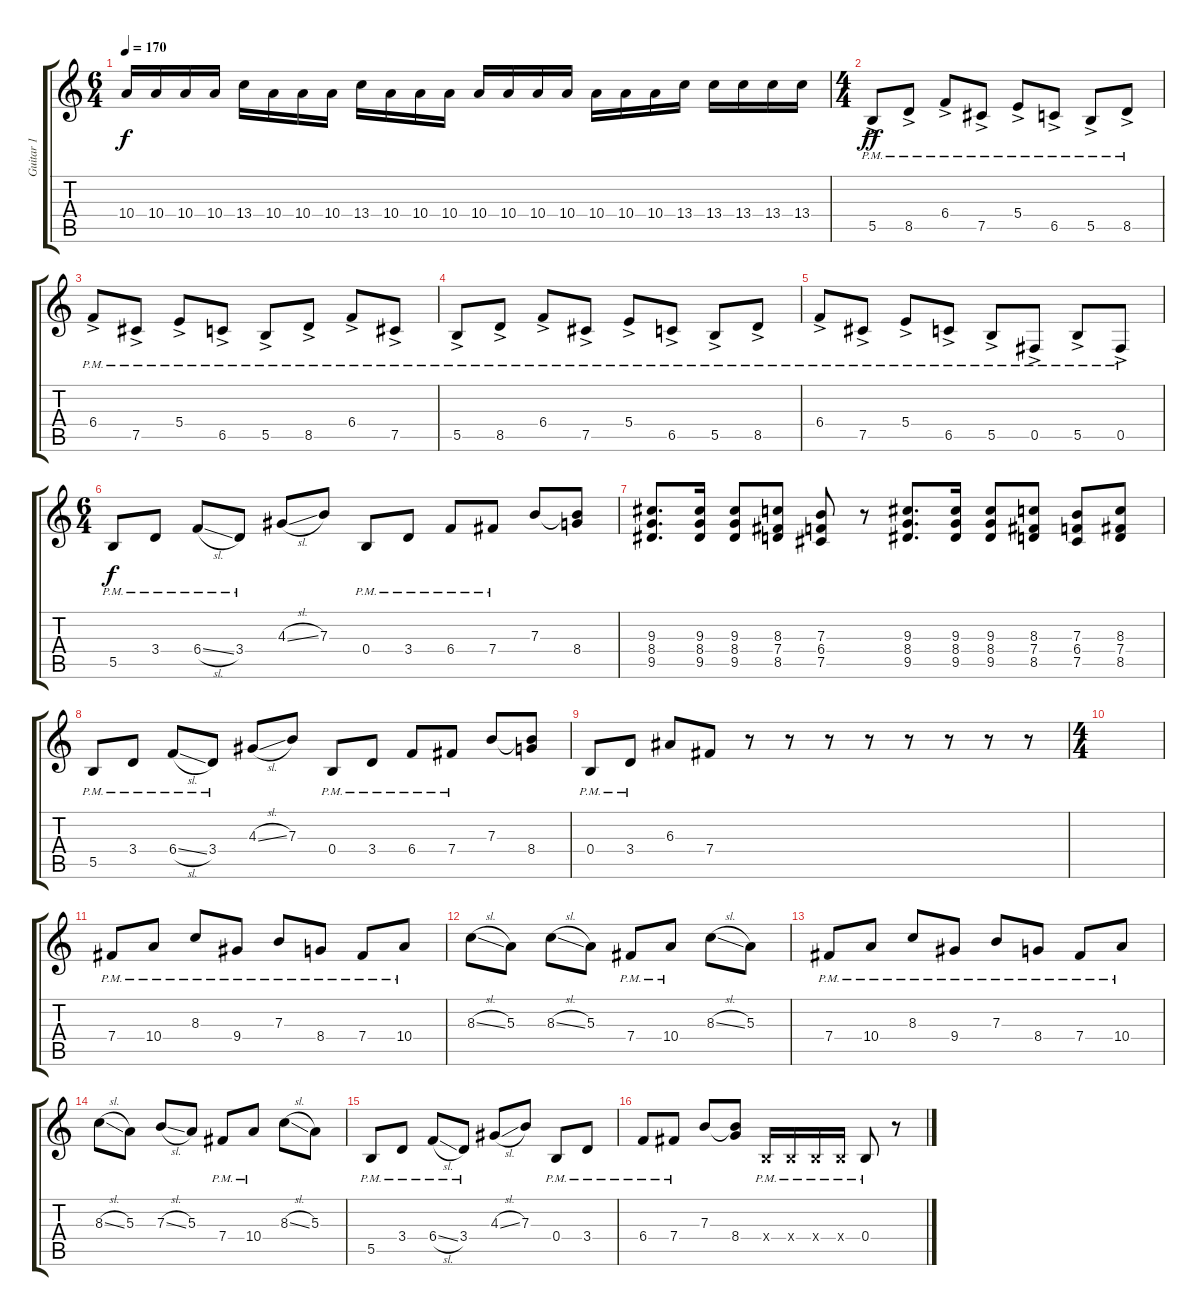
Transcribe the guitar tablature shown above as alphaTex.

\track ("Guitar 1" "Guitar 1") {instrument overdrivenguitar}
\staff {score tabs}
\tuning (Db4 Ab3 E3 B2 Gb2 B1) {hide}
\ts (6 4)
\tempo 170
\clef g2
\ks c
10.4.16{dy f} 10.4.16 10.4.16 10.4.16 13.4.16 10.4.16 10.4.16 10.4.16 13.4.16 10.4.16 10.4.16 10.4.16 10.4.16 10.4.16 10.4.16 10.4.16 10.4.16 10.4.16 10.4.16 13.4.16 13.4.16 13.4.16 13.4.16 13.4.16 |
\ts (4 4)
5.5{ac pm}.8{dy ff} 8.5{ac pm}.8 6.4{ac pm}.8 7.5{ac pm}.8 5.4{ac pm}.8 6.5{ac pm}.8 5.5{ac pm}.8 8.5{ac pm}.8 |
6.4{ac pm}.8 7.5{ac pm}.8 5.4{ac pm}.8 6.5{ac pm}.8 5.5{ac pm}.8 8.5{ac pm}.8 6.4{ac pm}.8 7.5{ac pm}.8 |
5.5{ac pm}.8 8.5{ac pm}.8 6.4{ac pm}.8 7.5{ac pm}.8 5.4{ac pm}.8 6.5{ac pm}.8 5.5{ac pm}.8 8.5{ac pm}.8 |
6.4{ac pm}.8 7.5{ac pm}.8 5.4{ac pm}.8 6.5{ac pm}.8 5.5{ac pm}.8 0.5{ac pm}.8 5.5{ac pm}.8 0.5{ac pm}.8 |
\ts (6 4)
5.5{pm}.8{dy f} 3.4{pm}.8 6.4{sl pm}.8 3.4{pm}.8 4.3{sl}.8 7.3.8 0.4{pm}.8 3.4{pm}.8 6.4{pm}.8 7.4{pm}.8 7.3.8 (7.3{t} 8.4).8 |
(9.3 8.4 9.5).8{d} (9.3 8.4 9.5).16 (9.3 8.4 9.5).8 (8.3 7.4 8.5).8 (7.3 6.4 7.5).8 r.8 (9.3 8.4 9.5).8{d} (9.3 8.4 9.5).16 (9.3 8.4 9.5).8 (8.3 7.4 8.5).8 (7.3 6.4 7.5).8 (8.3 7.4 8.5).8 |
5.5{pm}.8 3.4{pm}.8 6.4{sl pm}.8 3.4{pm}.8 4.3{sl}.8 7.3.8 0.4{pm}.8 3.4{pm}.8 6.4{pm}.8 7.4{pm}.8 7.3.8 (7.3{t} 8.4).8 |
0.4{pm}.8 3.4{pm}.8 6.3.8 7.4.8 r.8 r.8 r.8 r.8 r.8 r.8 r.8 r.8 |
\ts (4 4)
|
7.4{pm}.8 10.4{pm}.8 8.3{pm}.8 9.4{pm}.8 7.3{pm}.8 8.4{pm}.8 7.4{pm}.8 10.4{pm}.8 |
8.3{sl}.8 5.3.8 8.3{sl}.8 5.3.8 7.4{pm}.8 10.4{pm}.8 8.3{sl}.8 5.3.8 |
7.4{pm}.8 10.4{pm}.8 8.3{pm}.8 9.4{pm}.8 7.3{pm}.8 8.4{pm}.8 7.4{pm}.8 10.4{pm}.8 |
8.3{sl}.8 5.3.8 7.3{sl}.8 5.3.8 7.4{pm}.8 10.4{pm}.8 8.3{sl}.8 5.3.8 |
5.5{pm}.8 3.4{pm}.8 6.4{sl pm}.8 3.4{pm}.8 4.3{sl}.8 7.3.8 0.4{pm}.8 3.4{pm}.8 |
6.4{pm}.8 7.4{pm}.8 7.3.8 (7.3{t} 8.4).8 0.4{pm x}.16 0.4{pm x}.16 0.4{pm x}.16 0.4{pm x}.16 0.4{pm}.8 r.8
